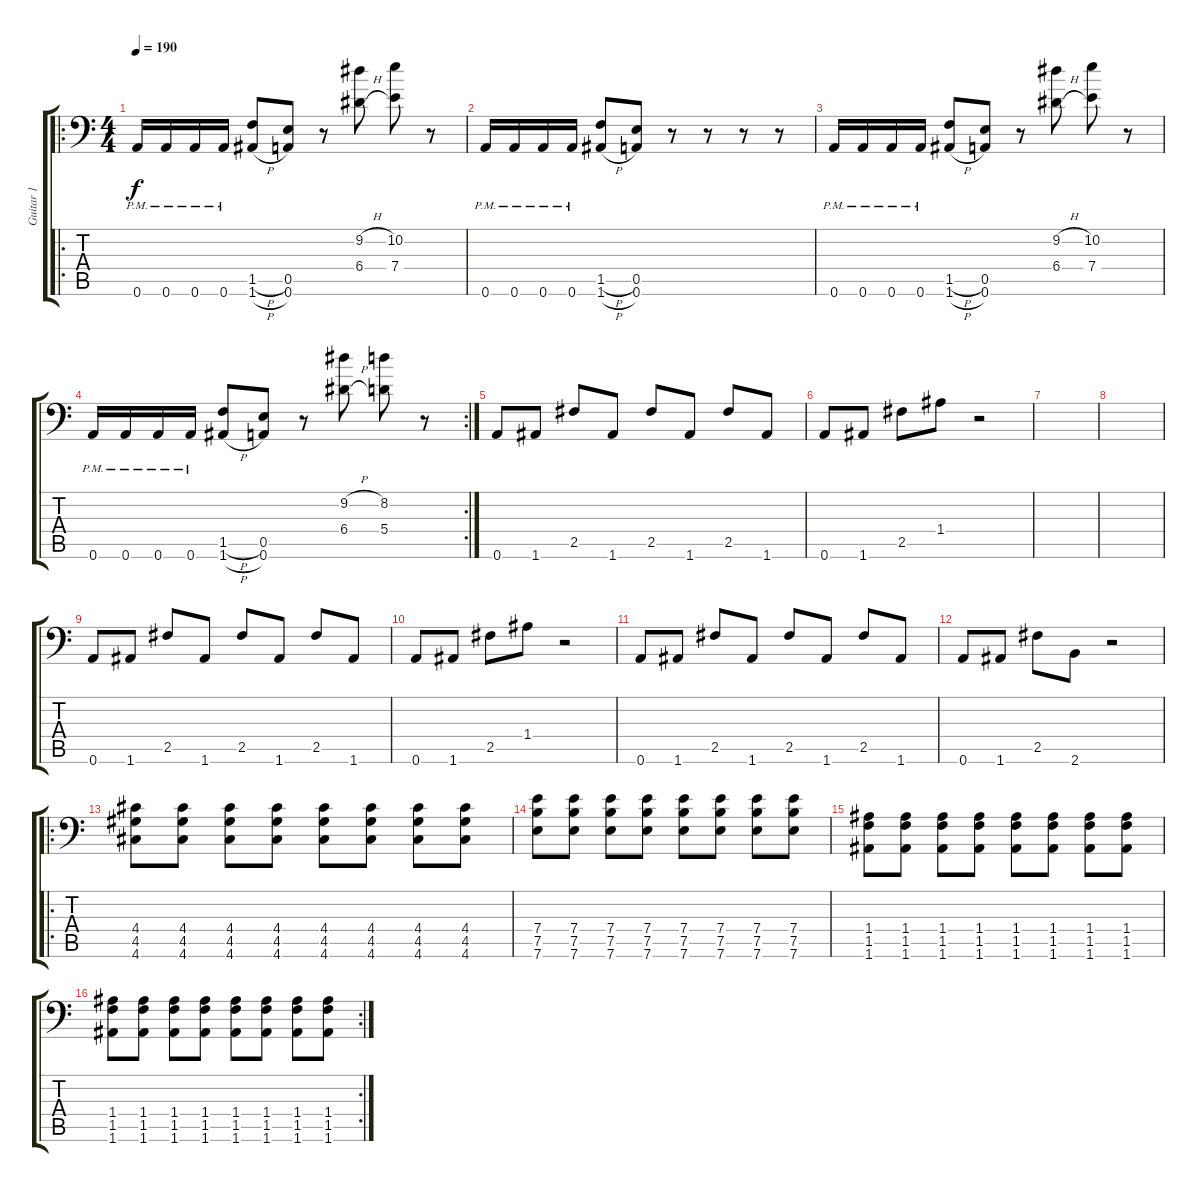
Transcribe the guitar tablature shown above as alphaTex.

\track ("Guitar 1" "Guitar 1") {instrument distortionguitar}
\staff {score tabs}
\tuning (B3 Gb3 D3 A2 E2 A1) {hide}
\ro
\ts (4 4)
\tempo 190
\clef f4
\ks c
0.6{pm}.16{dy f} 0.6{pm}.16 0.6{pm}.16 0.6{pm}.16 (1.5{h} 1.6{h}).8 (0.5 0.6).8 r.8 (9.2{h} 6.4{h}).8 (10.2 7.4).8 r.8 |
0.6{pm}.16 0.6{pm}.16 0.6{pm}.16 0.6{pm}.16 (1.5{h} 1.6{h}).8 (0.5 0.6).8 r.8 r.8 r.8 r.8 |
0.6{pm}.16 0.6{pm}.16 0.6{pm}.16 0.6{pm}.16 (1.5{h} 1.6{h}).8 (0.5 0.6).8 r.8 (9.2{h} 6.4{h}).8 (10.2 7.4).8 r.8 |
\rc 2
0.6{pm}.16 0.6{pm}.16 0.6{pm}.16 0.6{pm}.16 (1.5{h} 1.6{h}).8 (0.5 0.6).8 r.8 (9.2{h} 6.4{h}).8 (8.2 5.4).8 r.8 |
0.6.8 1.6.8 2.5.8 1.6.8 2.5.8 1.6.8 2.5.8 1.6.8 |
0.6.8 1.6.8 2.5.8 1.4.8 r.2 |
|
|
0.6.8 1.6.8 2.5.8 1.6.8 2.5.8 1.6.8 2.5.8 1.6.8 |
0.6.8 1.6.8 2.5.8 1.4.8 r.2 |
0.6.8 1.6.8 2.5.8 1.6.8 2.5.8 1.6.8 2.5.8 1.6.8 |
0.6.8 1.6.8 2.5.8 2.6.8 r.2 |
\ro
(4.4 4.5 4.6).8 (4.4 4.5 4.6).8 (4.4 4.5 4.6).8 (4.4 4.5 4.6).8 (4.4 4.5 4.6).8 (4.4 4.5 4.6).8 (4.4 4.5 4.6).8 (4.4 4.5 4.6).8 |
(7.4 7.5 7.6).8 (7.4 7.5 7.6).8 (7.4 7.5 7.6).8 (7.4 7.5 7.6).8 (7.4 7.5 7.6).8 (7.4 7.5 7.6).8 (7.4 7.5 7.6).8 (7.4 7.5 7.6).8 |
(1.4 1.5 1.6).8 (1.4 1.5 1.6).8 (1.4 1.5 1.6).8 (1.4 1.5 1.6).8 (1.4 1.5 1.6).8 (1.4 1.5 1.6).8 (1.4 1.5 1.6).8 (1.4 1.5 1.6).8 |
\rc 2
(1.4 1.5 1.6).8 (1.4 1.5 1.6).8 (1.4 1.5 1.6).8 (1.4 1.5 1.6).8 (1.4 1.5 1.6).8 (1.4 1.5 1.6).8 (1.4 1.5 1.6).8 (1.4 1.5 1.6).8
